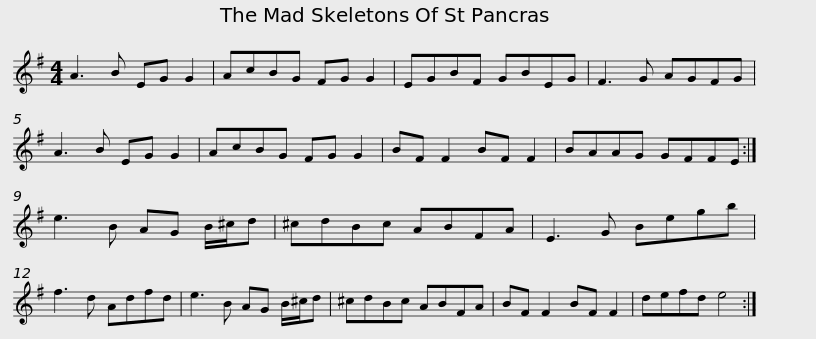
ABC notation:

X:1
L:1/8
M:4/4
I:linebreak $
K:Emin
V:1 treble
V:1
 A3 B EG G2 | AcBG FG G2 | EGBF GBEG | F3 G AGFG | A3 B EG G2 | %5
 AcBG FG G2 |$ BF F2 BF F2 | BAAG GFFE :| e3 B AG B/^c/d | ^cdBc ABFA | %10
 E3 G Begb | f3 d Adfd |$ e3 B AG B/^c/d | ^cdBc ABFA | BF F2 BF F2 | %15
 defd e4 :| %16
